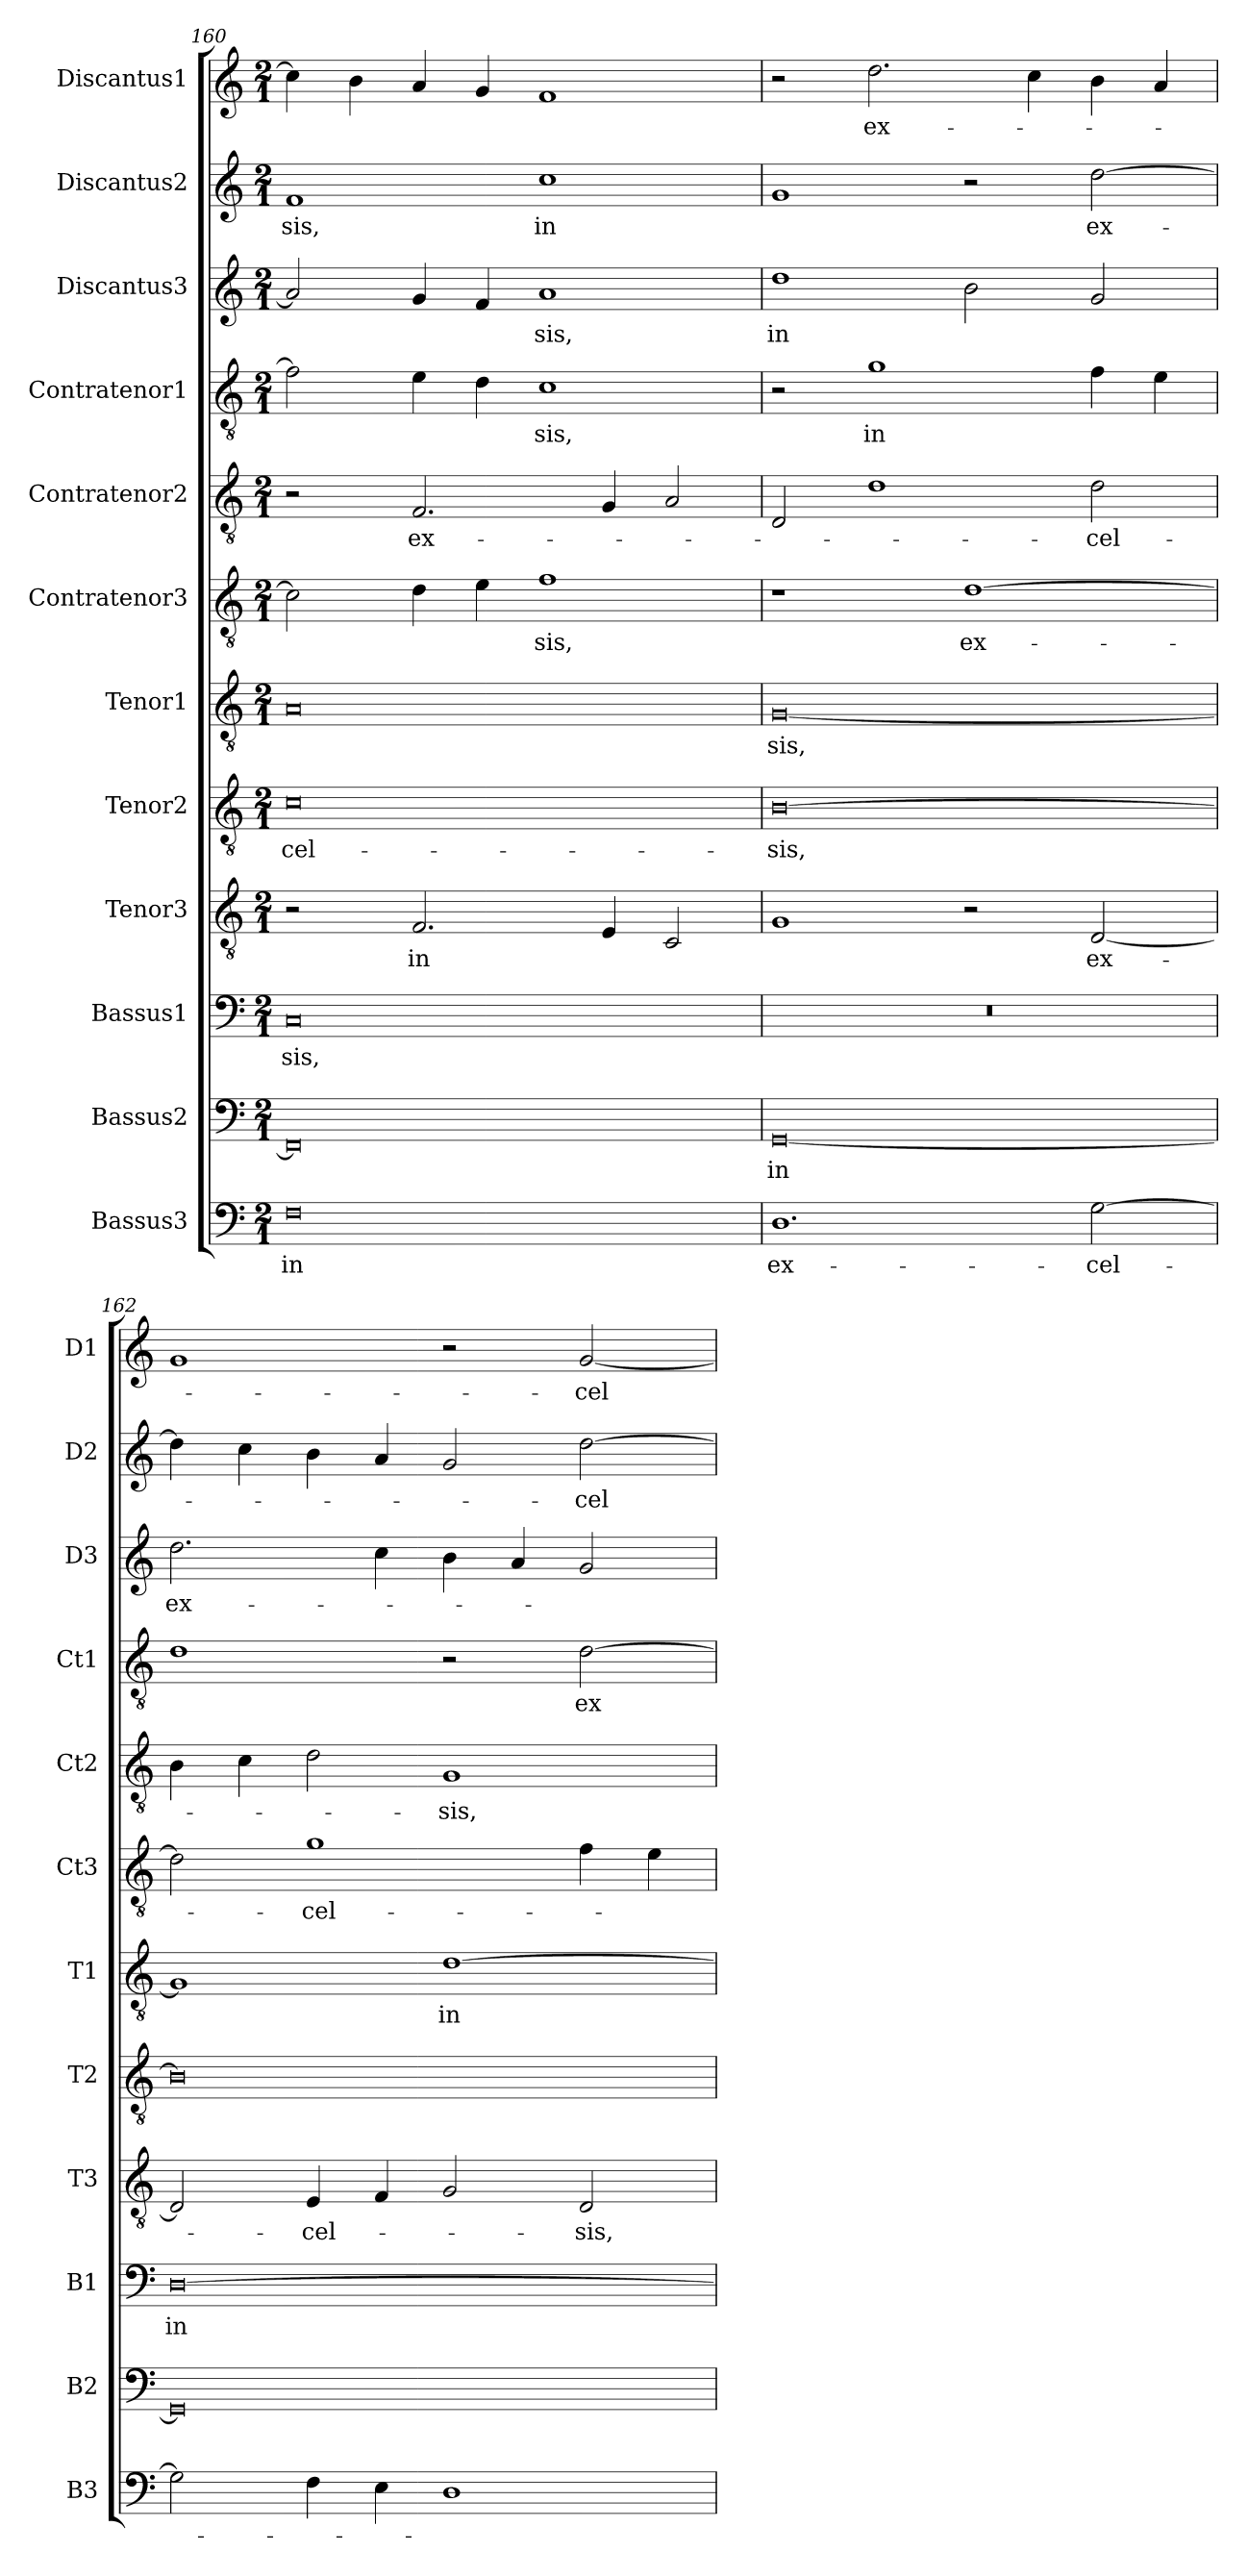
**kern	**text	**kern	**text	**kern	**text	**kern	**text	**kern	**text	**kern	**text	**kern	**text	**kern	**text	**kern	**text	**kern	**text	**kern	**text	**kern	**text
*part12	*part12	*part11	*part11	*part10	*part10	*part9	*part9	*part8	*part8	*part7	*part7	*part6	*part6	*part5	*part5	*part4	*part4	*part3	*part3	*part2	*part2	*part1	*part1
*staff12	*staff12	*staff11	*staff11	*staff10	*staff10	*staff9	*staff9	*staff8	*staff8	*staff7	*staff7	*staff6	*staff6	*staff5	*staff5	*staff4	*staff4	*staff3	*staff3	*staff2	*staff2	*staff1	*staff1
*I"Bassus3	*	*I"Bassus2	*	*I"Bassus1	*	*I"Tenor3	*	*I"Tenor2	*	*I"Tenor1	*	*I"Contratenor3	*	*I"Contratenor2	*	*I"Contratenor1	*	*I"Discantus3	*	*I"Discantus2	*	*I"Discantus1	*
*I'B3	*	*I'B2	*	*I'B1	*	*I'T3	*	*I'T2	*	*I'T1	*	*I'Ct3	*	*I'Ct2	*	*I'Ct1	*	*I'D3	*	*I'D2	*	*I'D1	*
*clefF4	*	*clefF4	*	*clefF4	*	*clefGv2	*	*clefGv2	*	*clefGv2	*	*clefGv2	*	*clefGv2	*	*clefGv2	*	*clefG2	*	*clefG2	*	*clefG2	*
*k[]	*	*k[]	*	*k[]	*	*k[]	*	*k[]	*	*k[]	*	*k[]	*	*k[]	*	*k[]	*	*k[]	*	*k[]	*	*k[]	*
*M2/1	*	*M2/1	*	*M2/1	*	*M2/1	*	*M2/1	*	*M2/1	*	*M2/1	*	*M2/1	*	*M2/1	*	*M2/1	*	*M2/1	*	*M2/1	*
=160	=160	=160	=160	=160	=160	=160	=160	=160	=160	=160	=160	=160	=160	=160	=160	=160	=160	=160	=160	=160	=160	=160	=160
0F\	in	0FF/]	.	0C/	-sis,	2r	.	0c\	-cel-	0A/	.	2c\]	.	2r	.	2f\]	.	2a/]	.	1f/	-sis,	4cc\]	.
.	.	.	.	.	.	.	.	.	.	.	.	.	.	.	.	.	.	.	.	.	.	4b\	.
.	.	.	.	.	.	2.F/	in	.	.	.	.	4d\	.	2.F/	ex-	4e\	.	4g/	.	.	.	4a/	.
.	.	.	.	.	.	.	.	.	.	.	.	4e\	.	.	.	4d\	.	4f/	.	.	.	4g/	.
.	.	.	.	.	.	.	.	.	.	.	.	1f\	-sis,	.	.	1c\	-sis,	1a/	-sis,	1cc\	in	1f/	.
.	.	.	.	.	.	4E/	.	.	.	.	.	.	.	4G/	.	.	.	.	.	.	.	.	.
.	.	.	.	.	.	2C/	.	.	.	.	.	.	.	2A/	.	.	.	.	.	.	.	.	.
=161	=161	=161	=161	=161	=161	=161	=161	=161	=161	=161	=161	=161	=161	=161	=161	=161	=161	=161	=161	=161	=161	=161	=161
1.D\	ex-	[0GG/	in	0r	.	1G/	.	[0B\	-sis,	[0G/	-sis,	1r	.	2D/	.	2r	.	1dd\	in	1g/	.	2r	.
.	.	.	.	.	.	.	.	.	.	.	.	.	.	1d\	.	1g\	in	.	.	.	.	2.dd\	ex-
.	.	.	.	.	.	2r	.	.	.	.	.	[1d\	ex-	.	.	.	.	2b\	.	2r	.	.	.
.	.	.	.	.	.	.	.	.	.	.	.	.	.	.	.	.	.	.	.	.	.	4cc\	.
[2G\	-cel-	.	.	.	.	[2D/	ex-	.	.	.	.	.	.	2d\	-cel-	4f\	.	2g/	.	[2dd\	ex-	4b\	.
.	.	.	.	.	.	.	.	.	.	.	.	.	.	.	.	4e\	.	.	.	.	.	4a/	.
=162	=162	=162	=162	=162	=162	=162	=162	=162	=162	=162	=162	=162	=162	=162	=162	=162	=162	=162	=162	=162	=162	=162	=162
2G\]	.	0GG/]	.	[0D\	in	2D/]	.	0B\]	.	1G/]	.	2d\]	.	4B\	.	1d\	.	2.dd\	ex-	4dd\]	.	1g/	.
.	.	.	.	.	.	.	.	.	.	.	.	.	.	4c\	.	.	.	.	.	4cc\	.	.	.
4F\	.	.	.	.	.	4E/	-cel-	.	.	.	.	1g\	-cel-	2d\	.	.	.	.	.	4b\	.	.	.
4E\	.	.	.	.	.	4F/	.	.	.	.	.	.	.	.	.	.	.	4cc\	.	4a/	.	.	.
1D\	.	.	.	.	.	2G/	.	.	.	[1d\	in	.	.	1G/	-sis,	2r	.	4b\	.	2g/	.	2r	.
.	.	.	.	.	.	.	.	.	.	.	.	.	.	.	.	.	.	4a/	.	.	.	.	.
.	.	.	.	.	.	2D/	-sis,	.	.	.	.	4f\	.	.	.	[2d\	ex-	2g/	.	[2dd\	-cel-	[2g/	-cel-
.	.	.	.	.	.	.	.	.	.	.	.	4e\	.	.	.	.	.	.	.	.	.	.	.
=	=	=	=	=	=	=	=	=	=	=	=	=	=	=	=	=	=	=	=	=	=	=	=
*-	*-	*-	*-	*-	*-	*-	*-	*-	*-	*-	*-	*-	*-	*-	*-	*-	*-	*-	*-	*-	*-	*-	*-
